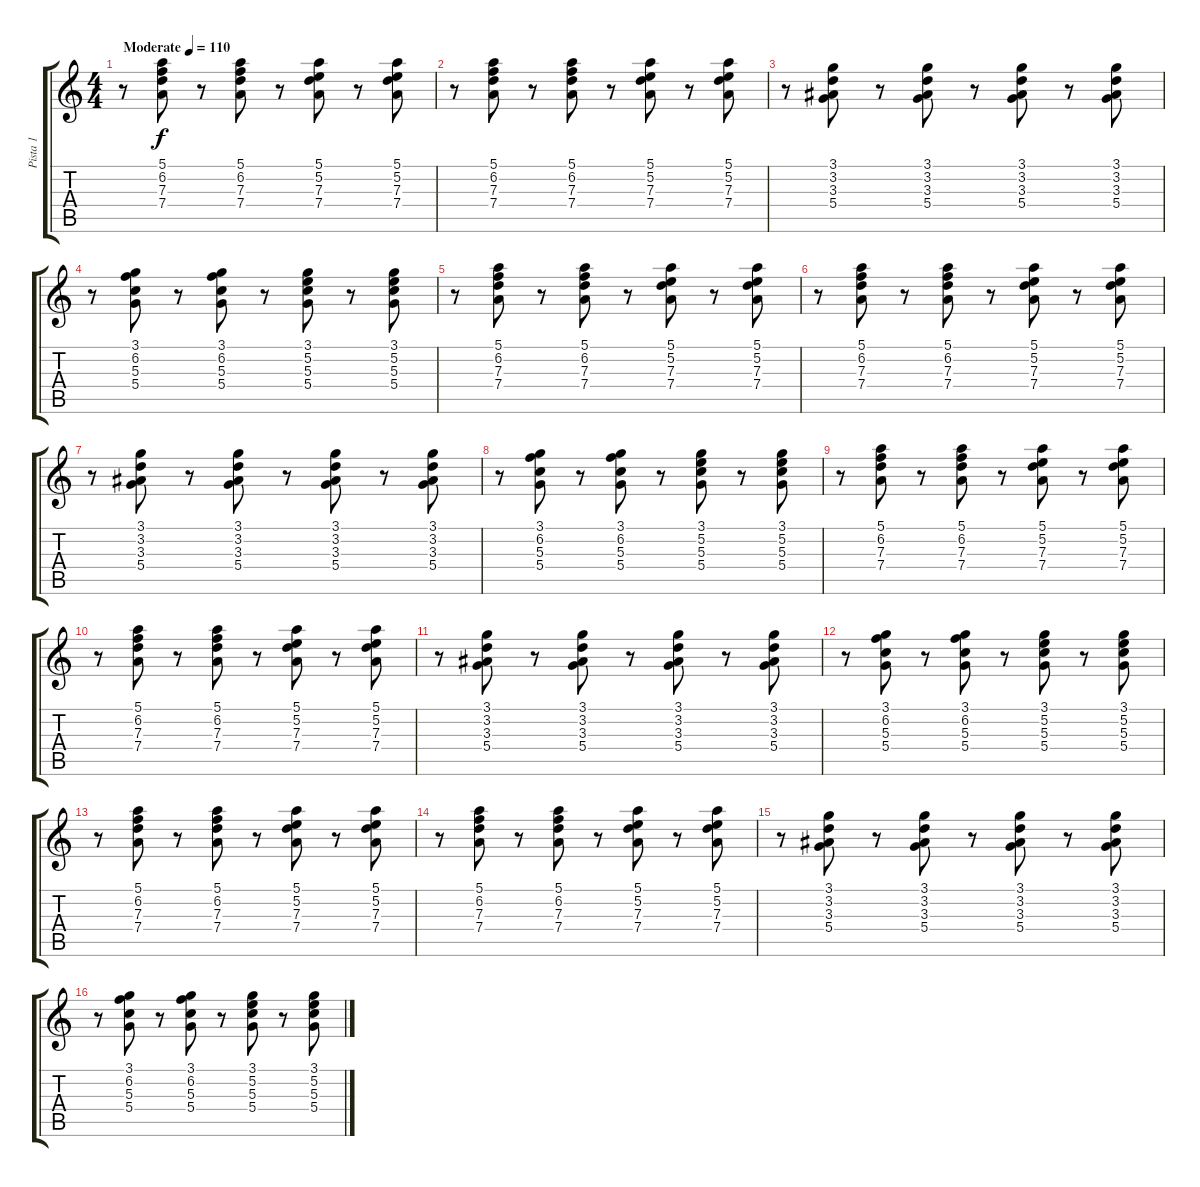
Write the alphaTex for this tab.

\track ("Pista 1" "Pista 1") {instrument electricguitarclean}
\staff {score tabs}
\tuning (E4 B3 G3 D3 A2 E2) {hide}
\ts (4 4)
\tempo (110 "Moderate")
\clef g2
\ks c
r.8{dy f instrument electricguitarclean} (5.1 6.2 7.3 7.4).8 r.8 (5.1 6.2 7.3 7.4).8 r.8 (5.1 5.2 7.3 7.4).8 r.8 (5.1 5.2 7.3 7.4).8 |
r.8 (5.1 6.2 7.3 7.4).8 r.8 (5.1 6.2 7.3 7.4).8 r.8 (5.1 5.2 7.3 7.4).8 r.8 (5.1 5.2 7.3 7.4).8 |
r.8 (3.1 3.2 3.3 5.4).8 r.8 (3.1 3.2 3.3 5.4).8 r.8 (3.1 3.2 3.3 5.4).8 r.8 (3.1 3.2 3.3 5.4).8 |
r.8 (3.1 6.2 5.3 5.4).8 r.8 (3.1 6.2 5.3 5.4).8 r.8 (3.1 5.2 5.3 5.4).8 r.8 (3.1 5.2 5.3 5.4).8 |
r.8 (5.1 6.2 7.3 7.4).8 r.8 (5.1 6.2 7.3 7.4).8 r.8 (5.1 5.2 7.3 7.4).8 r.8 (5.1 5.2 7.3 7.4).8 |
r.8 (5.1 6.2 7.3 7.4).8 r.8 (5.1 6.2 7.3 7.4).8 r.8 (5.1 5.2 7.3 7.4).8 r.8 (5.1 5.2 7.3 7.4).8 |
r.8 (3.1 3.2 3.3 5.4).8 r.8 (3.1 3.2 3.3 5.4).8 r.8 (3.1 3.2 3.3 5.4).8 r.8 (3.1 3.2 3.3 5.4).8 |
r.8 (3.1 6.2 5.3 5.4).8 r.8 (3.1 6.2 5.3 5.4).8 r.8 (3.1 5.2 5.3 5.4).8 r.8 (3.1 5.2 5.3 5.4).8 |
r.8 (5.1 6.2 7.3 7.4).8 r.8 (5.1 6.2 7.3 7.4).8 r.8 (5.1 5.2 7.3 7.4).8 r.8 (5.1 5.2 7.3 7.4).8 |
r.8 (5.1 6.2 7.3 7.4).8 r.8 (5.1 6.2 7.3 7.4).8 r.8 (5.1 5.2 7.3 7.4).8 r.8 (5.1 5.2 7.3 7.4).8 |
r.8 (3.1 3.2 3.3 5.4).8 r.8 (3.1 3.2 3.3 5.4).8 r.8 (3.1 3.2 3.3 5.4).8 r.8 (3.1 3.2 3.3 5.4).8 |
r.8 (3.1 6.2 5.3 5.4).8 r.8 (3.1 6.2 5.3 5.4).8 r.8 (3.1 5.2 5.3 5.4).8 r.8 (3.1 5.2 5.3 5.4).8 |
r.8 (5.1 6.2 7.3 7.4).8 r.8 (5.1 6.2 7.3 7.4).8 r.8 (5.1 5.2 7.3 7.4).8 r.8 (5.1 5.2 7.3 7.4).8 |
r.8 (5.1 6.2 7.3 7.4).8 r.8 (5.1 6.2 7.3 7.4).8 r.8 (5.1 5.2 7.3 7.4).8 r.8 (5.1 5.2 7.3 7.4).8 |
r.8 (3.1 3.2 3.3 5.4).8 r.8 (3.1 3.2 3.3 5.4).8 r.8 (3.1 3.2 3.3 5.4).8 r.8 (3.1 3.2 3.3 5.4).8 |
r.8 (3.1 6.2 5.3 5.4).8 r.8 (3.1 6.2 5.3 5.4).8 r.8 (3.1 5.2 5.3 5.4).8 r.8 (3.1 5.2 5.3 5.4).8
